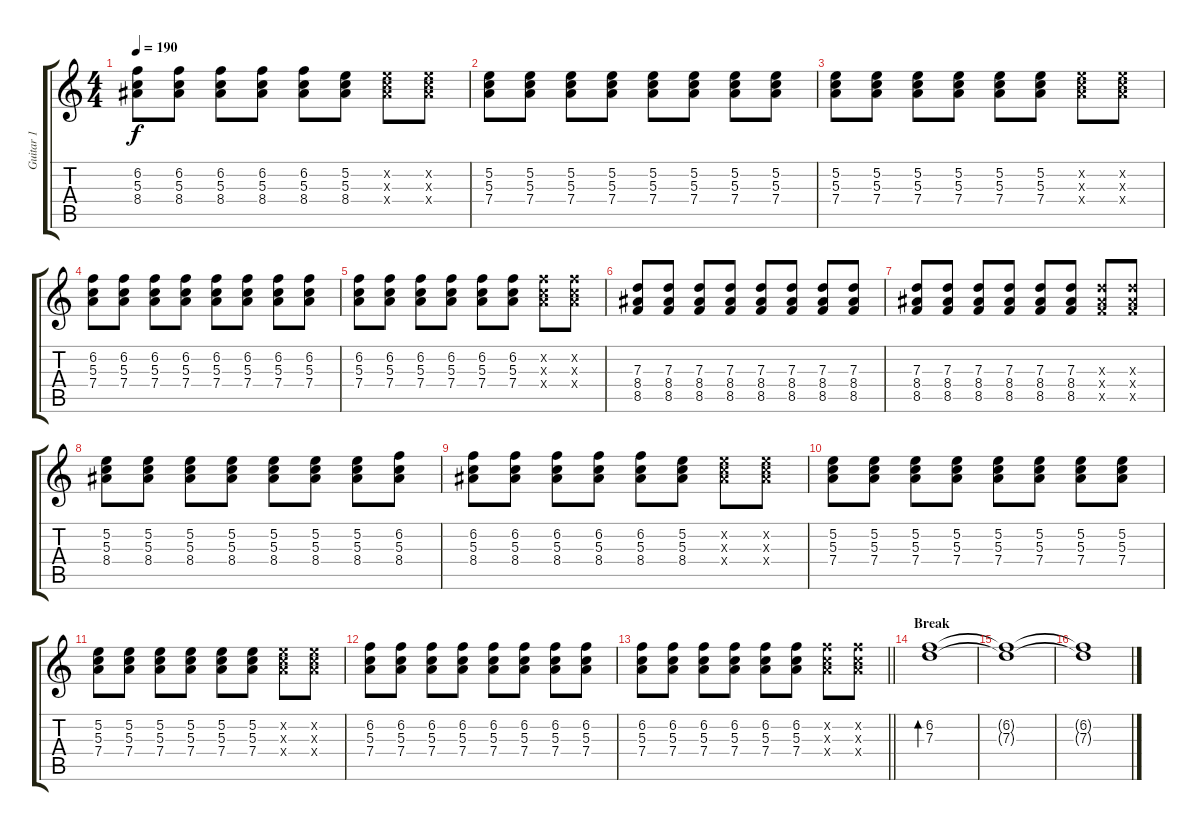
\track ("Guitar 1" "Guitar 1") {instrument overdrivenguitar}
\staff {score tabs}
\tuning (E4 B3 G3 D3 A2 E2) {hide}
\ts (4 4)
\tempo 190
\clef g2
\ks c
(6.2 5.3 8.4).8{dy f} (6.2 5.3 8.4).8 (6.2 5.3 8.4).8 (6.2 5.3 8.4).8 (6.2 5.3 8.4).8 (5.2 5.3 8.4).8 (5.2{x} 5.3{x} 8.4{x}).8 (5.2{x} 5.3{x} 8.4{x}).8 |
(5.2 5.3 7.4).8 (5.2 5.3 7.4).8 (5.2 5.3 7.4).8 (5.2 5.3 7.4).8 (5.2 5.3 7.4).8 (5.2 5.3 7.4).8 (5.2 5.3 7.4).8 (5.2 5.3 7.4).8 |
(5.2 5.3 7.4).8 (5.2 5.3 7.4).8 (5.2 5.3 7.4).8 (5.2 5.3 7.4).8 (5.2 5.3 7.4).8 (5.2 5.3 7.4).8 (5.2{x} 5.3{x} 7.4{x}).8 (5.2{x} 5.3{x} 7.4{x}).8 |
(6.2 5.3 7.4).8 (6.2 5.3 7.4).8 (6.2 5.3 7.4).8 (6.2 5.3 7.4).8 (6.2 5.3 7.4).8 (6.2 5.3 7.4).8 (6.2 5.3 7.4).8 (6.2 5.3 7.4).8 |
(6.2 5.3 7.4).8 (6.2 5.3 7.4).8 (6.2 5.3 7.4).8 (6.2 5.3 7.4).8 (6.2 5.3 7.4).8 (6.2 5.3 7.4).8 (6.2{x} 5.3{x} 7.4{x}).8 (6.2{x} 5.3{x} 7.4{x}).8 |
(7.3 8.4 8.5).8 (7.3 8.4 8.5).8 (7.3 8.4 8.5).8 (7.3 8.4 8.5).8 (7.3 8.4 8.5).8 (7.3 8.4 8.5).8 (7.3 8.4 8.5).8 (7.3 8.4 8.5).8 |
(7.3 8.4 8.5).8 (7.3 8.4 8.5).8 (7.3 8.4 8.5).8 (7.3 8.4 8.5).8 (7.3 8.4 8.5).8 (7.3 8.4 8.5).8 (7.3{x} 8.4{x} 8.5{x}).8 (7.3{x} 8.4{x} 8.5{x}).8 |
(5.2 5.3 8.4).8 (5.2 5.3 8.4).8 (5.2 5.3 8.4).8 (5.2 5.3 8.4).8 (5.2 5.3 8.4).8 (5.2 5.3 8.4).8 (5.2 5.3 8.4).8 (6.2 5.3 8.4).8 |
(6.2 5.3 8.4).8 (6.2 5.3 8.4).8 (6.2 5.3 8.4).8 (6.2 5.3 8.4).8 (6.2 5.3 8.4).8 (5.2 5.3 8.4).8 (5.2{x} 5.3{x} 8.4{x}).8 (5.2{x} 5.3{x} 8.4{x}).8 |
(5.2 5.3 7.4).8 (5.2 5.3 7.4).8 (5.2 5.3 7.4).8 (5.2 5.3 7.4).8 (5.2 5.3 7.4).8 (5.2 5.3 7.4).8 (5.2 5.3 7.4).8 (5.2 5.3 7.4).8 |
(5.2 5.3 7.4).8 (5.2 5.3 7.4).8 (5.2 5.3 7.4).8 (5.2 5.3 7.4).8 (5.2 5.3 7.4).8 (5.2 5.3 7.4).8 (5.2{x} 5.3{x} 7.4{x}).8 (5.2{x} 5.3{x} 7.4{x}).8 |
(6.2 5.3 7.4).8 (6.2 5.3 7.4).8 (6.2 5.3 7.4).8 (6.2 5.3 7.4).8 (6.2 5.3 7.4).8 (6.2 5.3 7.4).8 (6.2 5.3 7.4).8 (6.2 5.3 7.4).8 |
\barLineRight lightlight
(6.2 5.3 7.4).8 (6.2 5.3 7.4).8 (6.2 5.3 7.4).8 (6.2 5.3 7.4).8 (6.2 5.3 7.4).8 (6.2 5.3 7.4).8 (6.2{x} 5.3{x} 7.4{x}).8 (6.2{x} 5.3{x} 7.4{x}).8 |
\section ("" "Break")
(6.2 7.3).1{bd 60 instrument electricguitarjazz} |
(6.2{t} 7.3{t}).1 |
(6.2{t} 7.3{t}).1
